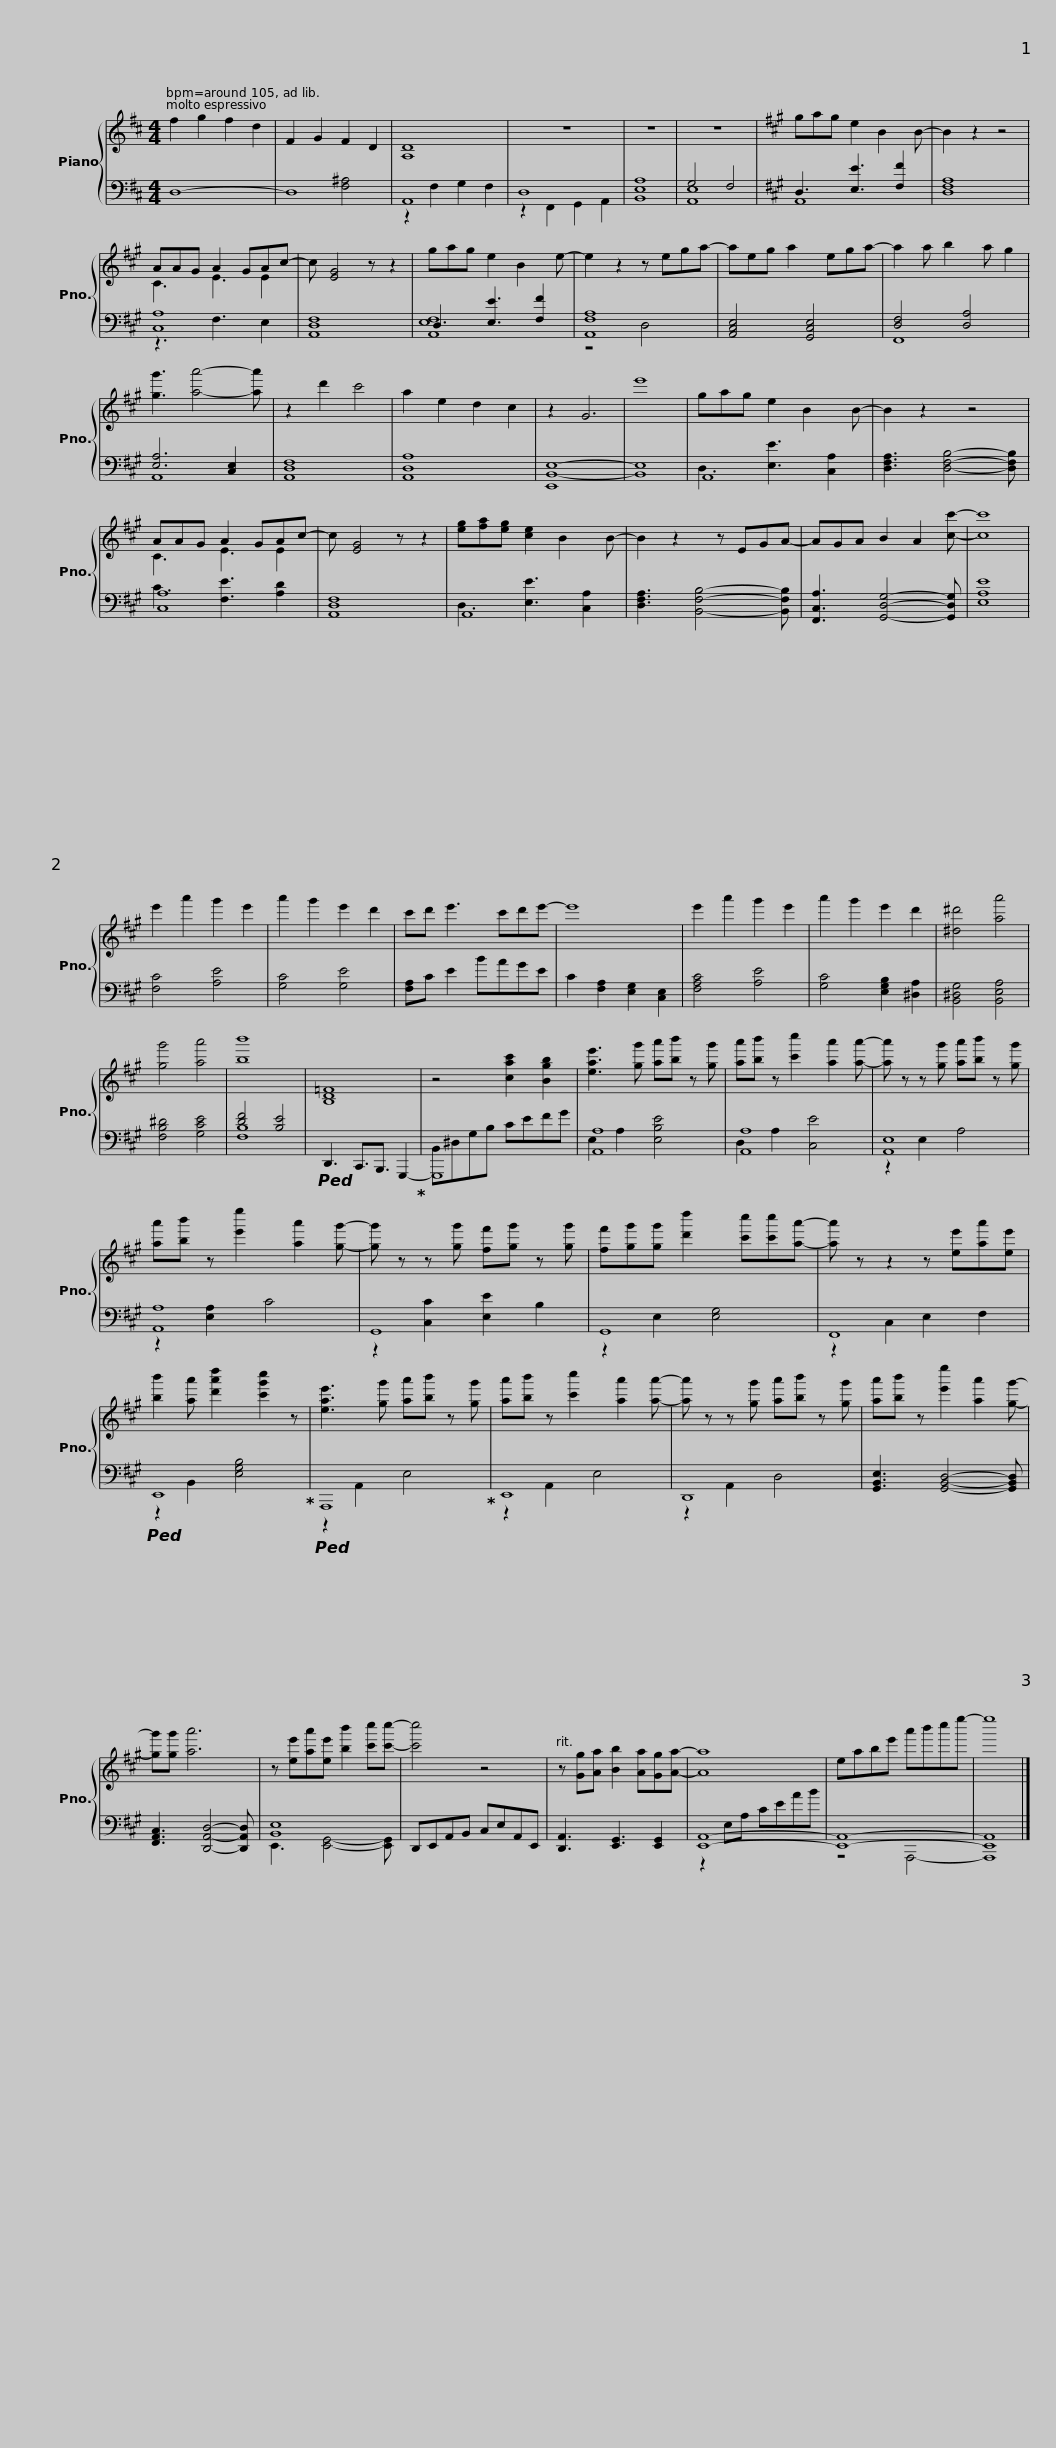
X:1
%%score { ( 1 4 ) | ( 2 3 ) }
L:1/8
M:4/4
I:linebreak $
K:D
V:1 treble
V:4 treble
V:2 bass
V:3 bass
V:1
 f2 g2 f2 d2 | F2 G2 F2 D2 | [A,D]8 | z8 | z8 | %5
 z8 |[K:A] gag e2 B2 B- | B2 z2 z4 | AAG A2 GAc- |$[K:A] c [EG]4 z z2 | %10
 gag e2 B2 e- | e2 z2 z ega- | aeg a2 ega- | a2 a b2 a g2 | [gg']3 [aa']4- [aa'] | %15
 z2 d'2 c'4 |$ a2 e2 d2 c2 | z2 G6 | e'8 | gag e2 B2 B- | %20
[K:A] B2 z2 z4 | AAG A2 GAc- | c [EG]4 z z2 | [eg][fa][eg] [ce]2 B2 B- |$ B2 z2 z EGA- | %25
 AGA B2 A2 [cc']- | [cc']8 | e'2 a'2 g'2 e'2 | a'2 g'2 e'2 d'2 | c'd' e'3 c'd'e'- | %30
 e'8 |$ e'2 a'2 g'2 e'2 | a'2 g'2 e'2 d'2 | [^d^d']4 [aa']4 | [gg']4 [aa']4 | %35
 [bb']8 | [B,D=F]8 | z4 [cac']2 [Bgb]2 |$ [eae']3 [gg'] [aa'][bb'] z [gg'] | [aa'][bb'] z [c'c'']2 [aa']2 [aa']- | %40
 [aa'] z z [gg'] [aa'][bb'] z [gg'] | [aa'][bb'] z [e'e'']2 [aa']2 [gg']- | [gg'] z z [gg'] [ff'][gg'] z [gg'] |$ [ff'][gg'][gg'] [d'd'']2 [c'c''][c'c''][aa']- | [aa'] z z2 z [ee'][aa'][ee'] | %45
 [bb']2 [aa'] [d'a'd'']2 [c'g'c'']2 z | [eae']3 [gg'] [aa'][bb'] z [gg'] | [aa'][bb'] z [c'c'']2 [aa']2 [aa']- |$ [aa'] z z [gg'] [aa'][bb'] z [gg'] | [aa'][bb'] z [e'e'']2 [aa']2 [gg']- | %50
 [gg'][gg'] [aa']6 | z [ee'][aa'][ee'] [bb']2 [c'c''][c'c'']- | [c'c'']4 z4 |$ z [Gg][Aa] [Bb]2 [Aa][Gg][Aa]- | [Aa]8 | %55
 eabe' a'b'c''e''- | e''8 |] %57
V:2
 D,8- | D,8 | A,,8 | D,8 | [B,,E,A,]8 | %5
 G,4 F,4 |[K:A] D,3 [E,E]3 [F,F]2 | [D,F,A,]8 | [C,A,]8 |$[K:A] [A,,D,F,]8 | %10
 D,3 [E,E]3 [F,F]2 | [A,,F,A,]8 | [A,,C,E,]4 [G,,C,E,]4 | [D,F,]4 [D,A,]4 | [E,A,]6 [C,E,]2 | %15
 [A,,D,F,]8 |$ [A,,D,A,]8 | [E,,B,,-E,-]8 | [B,,E,]8 | A,,8 | %20
[K:A] [D,F,A,]3 [D,F,B,]4- [D,F,B,] | [C,A,]8 | [A,,D,F,]8 | A,,8 |$ [D,F,A,]3 [B,,F,B,]4- [B,,F,B,] | %25
 [F,,C,A,]3 [G,,D,G,]4- [G,,D,G,] | [E,A,E]8 | [F,C]4 [A,E]4 | [G,C]4 [G,E]4 | [F,A,]C E2 BAGE | %30
 C2 [F,A,]2 [E,G,]2 [C,E,]2 |$ [F,A,C]4 [A,E]4 | [G,C]4 [E,G,B,]2 [^D,A,]2 | [B,,^D,G,]4 [B,,E,A,]4 | [F,B,^D]4 [G,CE]4 | %35
 [DF]4 [B,E]4 |!ped! D,,3 C,,3/2B,,,3/2 G,,,2-!ped-up! | G,,,8 |$ [A,,A,]8 | [A,,A,]8 | %40
 [A,,E,]8 | [A,,A,]8 | G,,8 |$ G,,8 | F,,8 | %45
!ped! E,,8!ped-up! |!ped! A,,,8!ped-up! | E,,8 |$ D,,8 | [G,,B,,E,]3 [G,,B,,D,]4- [G,,B,,D,] | %50
 [F,,A,,C,]3 [D,,A,,D,]4- [D,,A,,D,] | [B,,E,]8 | D,,E,,A,,B,, C,E,A,,E,, |$ [D,,A,,]3 [E,,G,,]3 [E,,G,,]2 | [E,,A,,]8- | %55
 [E,,A,,]8- | [E,,A,,]8 |] %57
V:3
 x8 | x4 [F,^A,]4 | z2 F,2 G,2 F,2 | z2 F,,2 G,,2 A,,2 | x8 | %5
 [A,,E,]8 |[K:A] A,,8 | x8 | z3 F,3 E,2 |$[K:A] x8 | %10
 [A,,E,F,]8 | z4 D,4 | x8 | F,,8 | A,,8 | %15
 x8 |$ x8 | x8 | x8 | D,3 [E,E]3 [C,A,]2 | %20
[K:A] x8 | C3 [F,E]3 [A,D]2 | x8 | D,3 [E,E]3 [C,A,]2 |$ x8 | %25
 x8 | x8 | x8 | x8 | x8 | %30
 x8 |$ x8 | x8 | x8 | x8 | %35
 [F,B,]8 | x8 | B,,^D,G,B, CEFG |$ E,2 A,2 [E,B,E]4 | D,2 A,2 [C,E]4 | %40
 z2 E,2 A,4 | z2 [E,A,]2 C4 | z2 [C,C]2 [E,E]2 B,2 |$ z2 E,2 [E,G,]4 | z2 C,2 E,2 F,2 | %45
 z2 B,,2 [E,G,B,]4 | z2 A,,2 E,4 | z2 A,,2 E,4 |$ z2 A,,2 D,4 | x8 | %50
 x8 | E,,3 [E,,G,,]4- [E,,G,,] | x8 |$ x8 | z2 E,A, CEAB | %55
 z4 A,,,4- | A,,,8 |] %57
V:4
 x8 | x8 | x8 | x8 | x8 | %5
 x8 |[K:A] x8 | x8 | C3 E3 E2 |$[K:A] x8 | %10
 x8 | x8 | x8 | x8 | x8 | %15
 x8 |$ x8 | x8 | x8 | x8 | %20
[K:A] x8 | C3 E3 E2 | x8 | x8 |$ x8 | %25
 x8 | x8 | x8 | x8 | x8 | %30
 x8 |$ x8 | x8 | x8 | x8 | %35
 x8 | x8 | x8 |$ x8 | x8 | %40
 x8 | x8 | x8 |$ x8 | x8 | %45
 x8 | x8 | x8 |$ x8 | x8 | %50
 x8 | x8 | x8 |$ x8 | x8 | %55
 x8 | x8 |] %57
